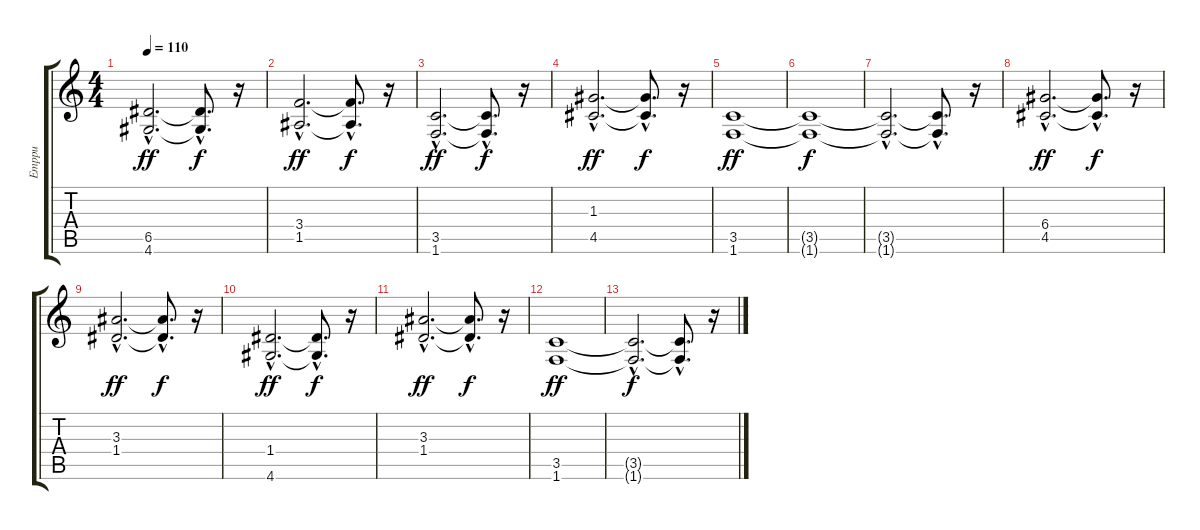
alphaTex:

\track ("Emppu" "Emppu") {instrument distortionguitar}
\staff {score tabs}
\tuning (E4 B3 G3 D3 A2 E2) {hide}
\ts (4 4)
\tempo 110
\clef g2
\ks c
(6.5{hac} 4.6{hac}).2{d dy ff} (6.5{hac t} 4.6{hac t}).8{d dy f} r.16 |
(3.4{hac} 1.5{hac}).2{d dy ff} (3.4{hac t} 1.5{hac t}).8{d dy f} r.16 |
(3.5{hac} 1.6{hac}).2{d dy ff} (3.5{hac t} 1.6{hac t}).8{d dy f} r.16 |
(1.3{hac} 4.5{hac}).2{d dy ff} (1.3{hac t} 4.5{hac t}).8{d dy f} r.16 |
(3.5 1.6).1{dy ff} |
(3.5{t} 1.6{t}).1{dy f} |
(3.5{hac t} 1.6{hac t}).2{d} (3.5{hac t} 1.6{hac t}).8{d} r.16 |
(6.4{hac} 4.5{hac}).2{d dy ff} (6.4{hac t} 4.5{hac t}).8{d dy f} r.16 |
(3.3{hac} 1.4{hac}).2{d dy ff} (3.3{hac t} 1.4{hac t}).8{d dy f} r.16 |
(1.4{hac} 4.6{hac}).2{d dy ff} (1.4{hac t} 4.6{hac t}).8{d dy f} r.16 |
(3.3{hac} 1.4{hac}).2{d dy ff} (3.3{hac t} 1.4{hac t}).8{d dy f} r.16 |
(3.5 1.6).1{dy ff} |
(3.5{hac t} 1.6{hac t}).2{d dy f} (3.5{hac t} 1.6{hac t}).8{d} r.16
